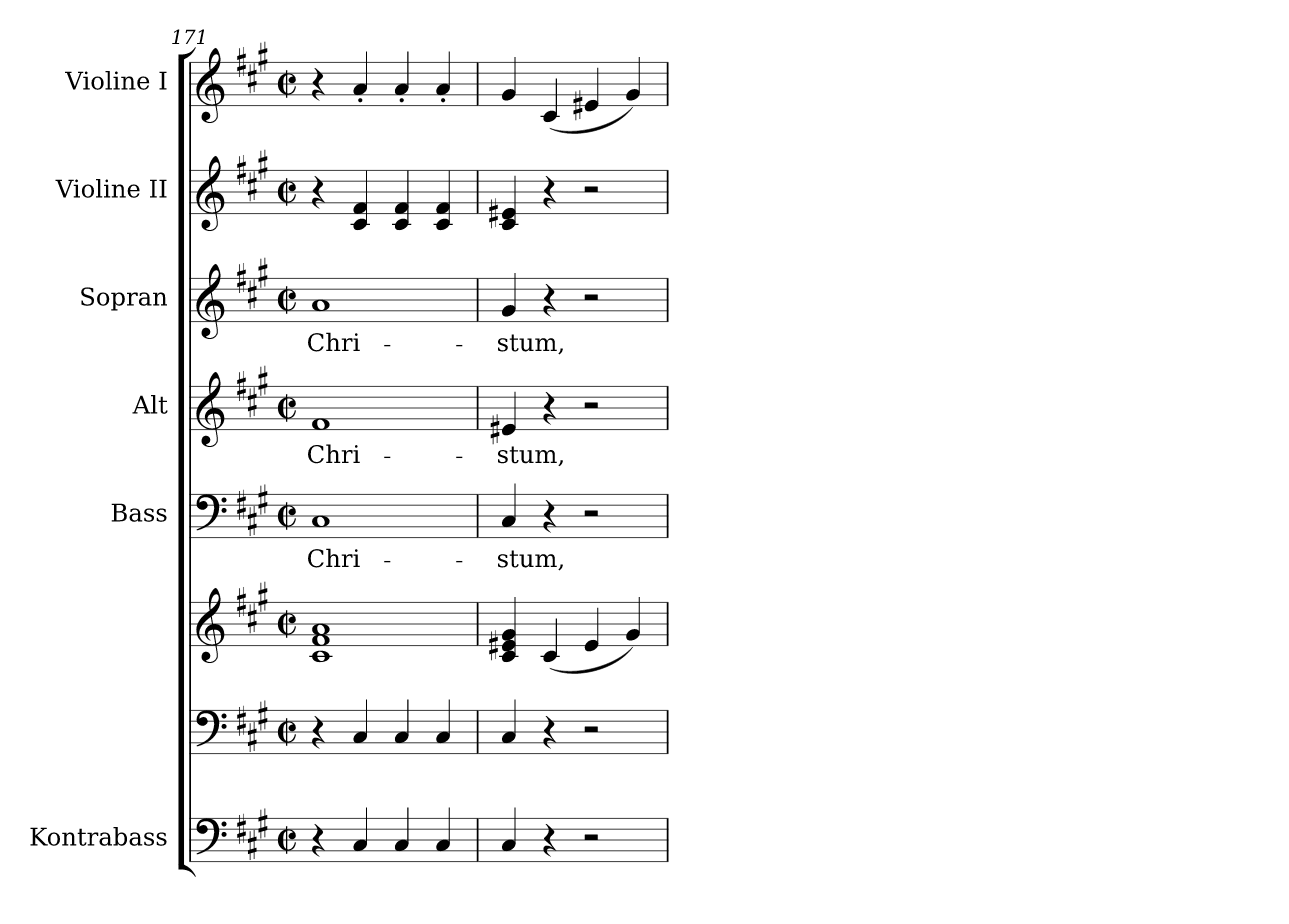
**kern	**kern	**kern	**kern	**text	**kern	**text	**kern	**text	**kern	**kern
*part7	*part6	*part6	*part5	*part5	*part4	*part4	*part3	*part3	*part2	*part1
*staff8	*staff7	*staff6	*staff5	*staff5	*staff4	*staff4	*staff3	*staff3	*staff2	*staff1
*I"Kontrabass	*	*	*I"Bass	*	*I"Alt	*	*I"Sopran	*	*I"Violine II	*I"Violine I
*I'Kb.	*	*	*I'B.	*	*I'A.	*	*I'S.	*	*I'Vl. II	*I'Vl. I
*clefF4	*clefF4	*clefG2	*clefF4	*	*clefG2	*	*clefG2	*	*clefG2	*clefG2
*ITrd7c12	*	*	*	*	*	*	*	*	*	*
*k[f#c#g#]	*k[f#c#g#]	*k[f#c#g#]	*k[f#c#g#]	*	*k[f#c#g#]	*	*k[f#c#g#]	*	*k[f#c#g#]	*k[f#c#g#]
*A:	*A:	*A:	*A:	*	*A:	*	*A:	*	*A:	*A:
*M2/2	*M2/2	*M2/2	*M2/2	*	*M2/2	*	*M2/2	*	*M2/2	*M2/2
*met(c|)	*met(c|)	*met(c|)	*met(c|)	*	*met(c|)	*	*met(c|)	*	*met(c|)	*met(c|)
=171	=171	=171	=171	=171	=171	=171	=171	=171	=171	=171
!	!	!	!	!LO:LY:b	!	!LO:LY:b	!	!LO:LY:b	!	!
4r	4r	1c# 1f# 1a	1C#	Chri-	1f#	Chri-	1a	Chri-	4r	4r
4CC#/	4C#/	.	.	.	.	.	.	.	4c#/ 4f#/	4a'</
4CC#/	4C#/	.	.	.	.	.	.	.	4c#/ 4f#/	4a'</
4CC#/	4C#/	.	.	.	.	.	.	.	4c#/ 4f#/	4a'</
=172	=172	=172	=172	=172	=172	=172	=172	=172	=172	=172
!	!	!	!	!LO:LY:b	!	!LO:LY:b	!	!LO:LY:b	!	!
4CC#/	4C#/	4c#/ 4e#X/ 4g#/	4C#/	-stum,	4e#X/	-stum,	4g#/	-stum,	4c#/ 4e#X/	4g#/
4r	4r	(<4c#/	4r	.	4r	.	4r	.	4r	(<4c#/
2r	2r	4e#/	2r	.	2r	.	2r	.	2r	4e#X/
.	.	4g#/)	.	.	.	.	.	.	.	4g#/)
=	=	=	=	=	=	=	=	=	=	=
*-	*-	*-	*-	*-	*-	*-	*-	*-	*-	*-
